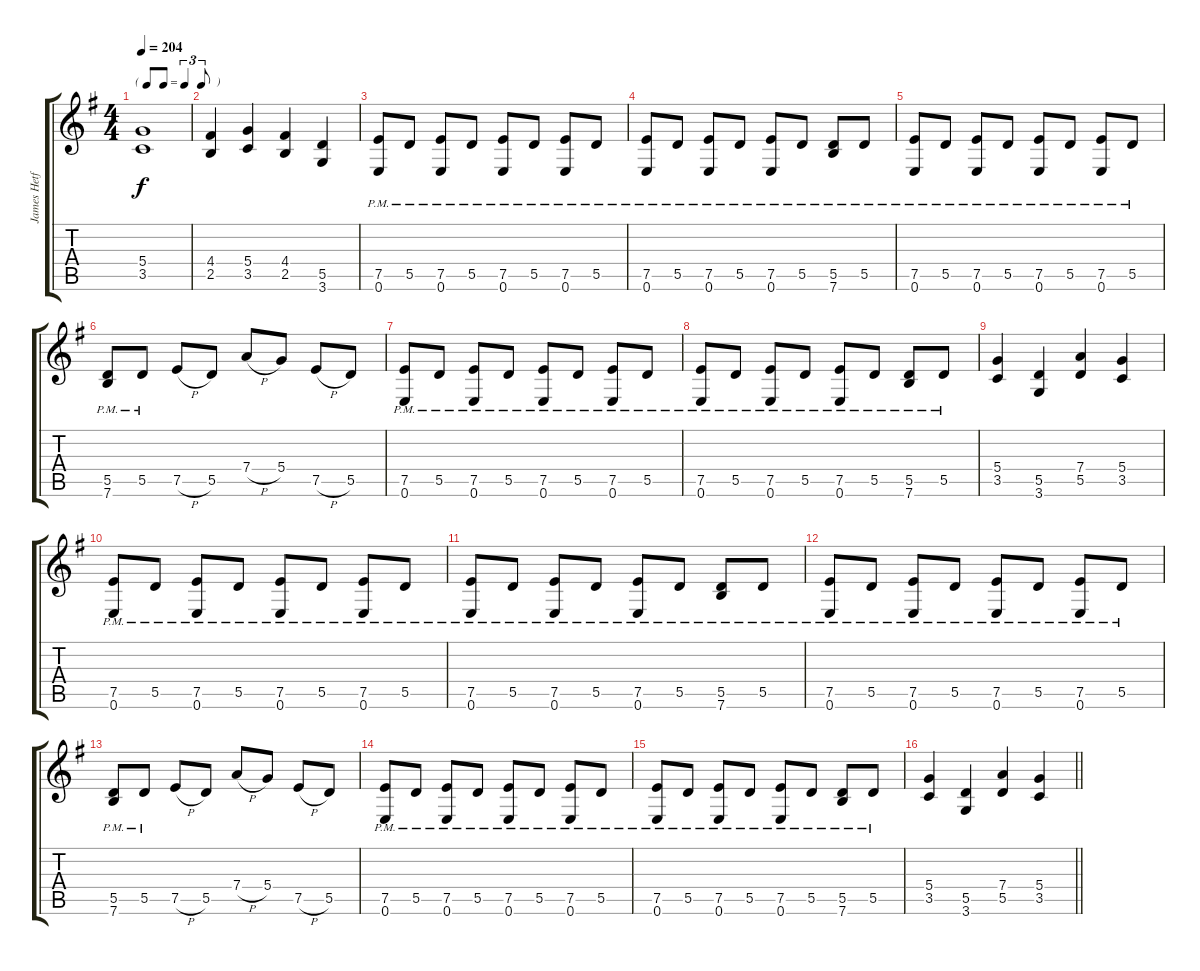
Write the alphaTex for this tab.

\track ("James Hetfield" "James Hetf") {instrument distortionguitar}
\staff {score tabs}
\tuning (E4 B3 G3 D3 A2 E2) {hide}
\ts (4 4)
\tf triplet8th
\tempo 204
\clef g2
\ks eminor
(5.4 3.5).1{dy f} |
(4.4 2.5).4 (5.4 3.5).4 (4.4 2.5).4 (5.5 3.6).4 |
(7.5{pm} 0.6{pm}).8 5.5{pm}.8 (7.5{pm} 0.6{pm}).8 5.5{pm}.8 (7.5{pm} 0.6{pm}).8 5.5{pm}.8 (7.5{pm} 0.6{pm}).8 5.5{pm}.8 |
(7.5{pm} 0.6{pm}).8 5.5{pm}.8 (7.5{pm} 0.6{pm}).8 5.5{pm}.8 (7.5{pm} 0.6{pm}).8 5.5{pm}.8 (5.5{pm} 7.6{pm}).8 5.5{pm}.8 |
(7.5{pm} 0.6{pm}).8 5.5{pm}.8 (7.5{pm} 0.6{pm}).8 5.5{pm}.8 (7.5{pm} 0.6{pm}).8 5.5{pm}.8 (7.5{pm} 0.6{pm}).8 5.5{pm}.8 |
(5.5{pm} 7.6{pm}).8 5.5{pm}.8 7.5{h}.8 5.5.8 7.4{h}.8 5.4.8 7.5{h}.8 5.5.8 |
(7.5{pm} 0.6{pm}).8 5.5{pm}.8 (7.5{pm} 0.6{pm}).8 5.5{pm}.8 (7.5{pm} 0.6{pm}).8 5.5{pm}.8 (7.5{pm} 0.6{pm}).8 5.5{pm}.8 |
(7.5{pm} 0.6{pm}).8 5.5{pm}.8 (7.5{pm} 0.6{pm}).8 5.5{pm}.8 (7.5{pm} 0.6{pm}).8 5.5{pm}.8 (5.5{pm} 7.6{pm}).8 5.5{pm}.8 |
(5.4 3.5).4 (5.5 3.6).4 (7.4 5.5).4 (5.4 3.5).4 |
(7.5{pm} 0.6{pm}).8 5.5{pm}.8 (7.5{pm} 0.6{pm}).8 5.5{pm}.8 (7.5{pm} 0.6{pm}).8 5.5{pm}.8 (7.5{pm} 0.6{pm}).8 5.5{pm}.8 |
(7.5{pm} 0.6{pm}).8 5.5{pm}.8 (7.5{pm} 0.6{pm}).8 5.5{pm}.8 (7.5{pm} 0.6{pm}).8 5.5{pm}.8 (5.5{pm} 7.6{pm}).8 5.5{pm}.8 |
(7.5{pm} 0.6{pm}).8 5.5{pm}.8 (7.5{pm} 0.6{pm}).8 5.5{pm}.8 (7.5{pm} 0.6{pm}).8 5.5{pm}.8 (7.5{pm} 0.6{pm}).8 5.5{pm}.8 |
(5.5{pm} 7.6{pm}).8 5.5{pm}.8 7.5{h}.8 5.5.8 7.4{h}.8 5.4.8 7.5{h}.8 5.5.8 |
(7.5{pm} 0.6{pm}).8 5.5{pm}.8 (7.5{pm} 0.6{pm}).8 5.5{pm}.8 (7.5{pm} 0.6{pm}).8 5.5{pm}.8 (7.5{pm} 0.6{pm}).8 5.5{pm}.8 |
(7.5{pm} 0.6{pm}).8 5.5{pm}.8 (7.5{pm} 0.6{pm}).8 5.5{pm}.8 (7.5{pm} 0.6{pm}).8 5.5{pm}.8 (5.5{pm} 7.6{pm}).8 5.5{pm}.8 |
\barLineRight lightlight
(5.4 3.5).4 (5.5 3.6).4 (7.4 5.5).4 (5.4 3.5).4
